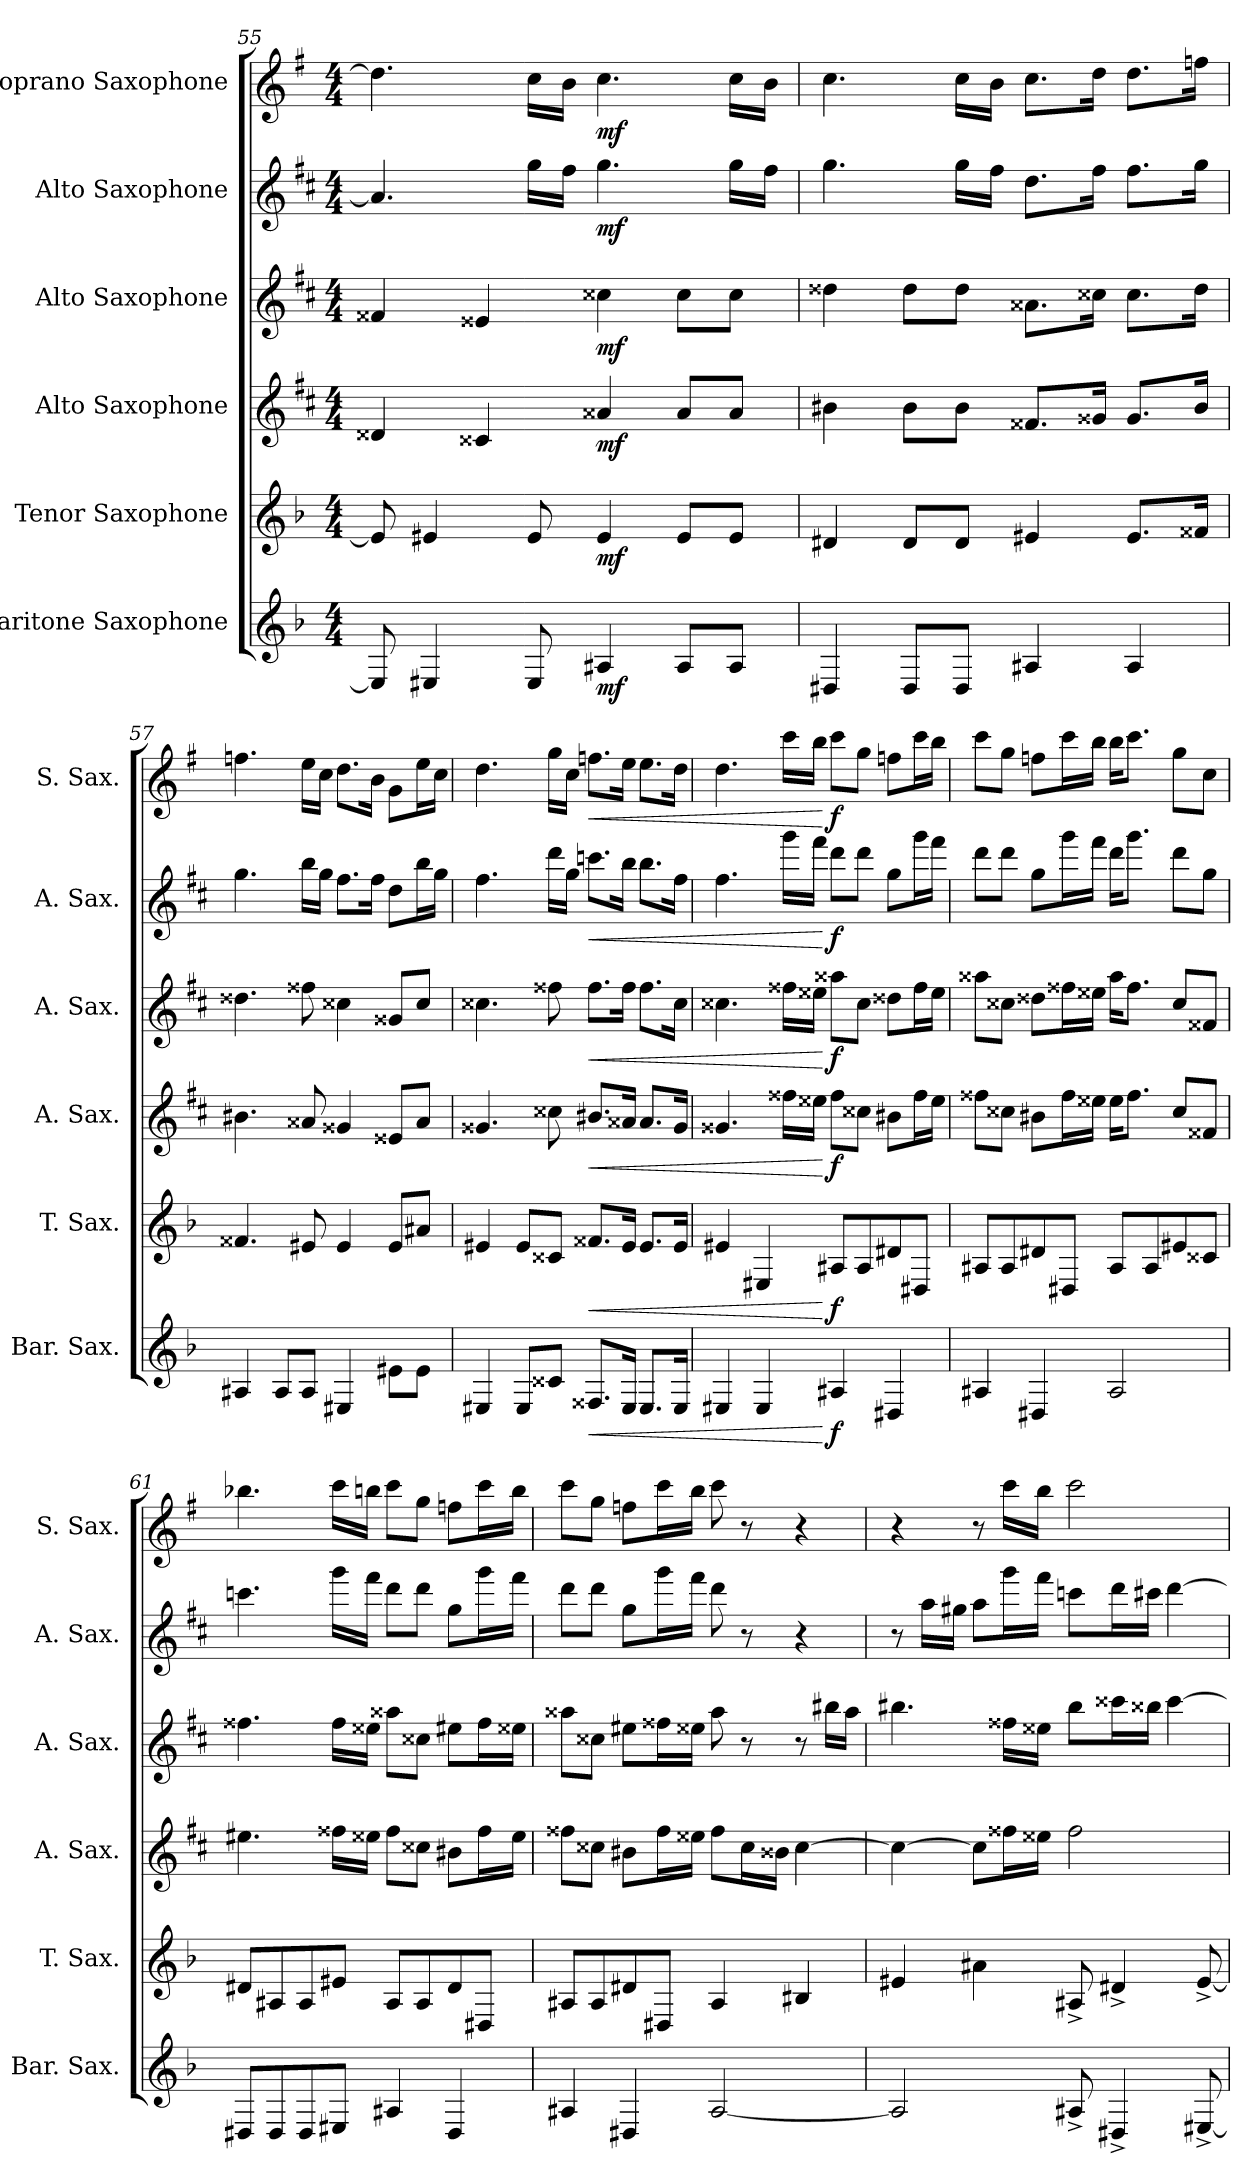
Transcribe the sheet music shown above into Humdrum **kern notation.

**kern	**dynam	**kern	**dynam	**kern	**dynam	**kern	**dynam	**kern	**dynam	**kern	**dynam
*part6	*part6	*part5	*part5	*part4	*part4	*part3	*part3	*part2	*part2	*part1	*part1
*staff6	*staff6	*staff5	*staff5	*staff4	*staff4	*staff3	*staff3	*staff2	*staff2	*staff1	*staff1
*I"Baritone Saxophone	*	*I"Tenor Saxophone	*	*I"Alto Saxophone	*	*I"Alto Saxophone	*	*I"Alto Saxophone	*	*I"Soprano Saxophone	*
*I'Bar. Sax.	*	*I'T. Sax.	*	*I'A. Sax.	*	*I'A. Sax.	*	*I'A. Sax.	*	*I'S. Sax.	*
!!LO:LB:g=z
*clefG2	*	*clefG2	*	*clefG2	*	*clefG2	*	*clefG2	*	*clefG2	*
*ITrd12c21	*	*ITrd8c14	*	*ITrd5c9	*	*ITrd5c9	*	*ITrd5c9	*	*ITrd1c2	*
*k[b-]	*	*k[b-]	*	*k[b-]	*	*k[b-]	*	*k[b-]	*	*k[b-]	*
*M4/4	*	*M4/4	*	*M4/4	*	*M4/4	*	*M4/4	*	*M4/4	*
=55	=55	=55	=55	=55	=55	=55	=55	=55	=55	=55	=55
8EE#/]	.	8E#/]	.	4F##X/	.	4A#X/	.	4.c/]	.	4.cc\]	.
4EE#X/	.	4E#X/	.	.	.	.	.	.	.	.	.
.	.	.	.	4E#X/	.	4G##X/	.	.	.	.	.
8EE#/	.	8E#/	.	.	.	.	.	16b-\LL	.	16b-\LL	.
.	.	.	.	.	.	.	.	16a\JJ	.	16a\JJ	.
!	!LO:DY:b	!	!LO:DY:b	!	!LO:DY:b	!	!LO:DY:b	!	!LO:DY:b	!	!LO:DY:b
4AA#X/	mf	4E#/	mf	4c##X/	mf	4e#X\	mf	4.b-\	mf	4.b-\	mf
8AA#/L	.	8E#/L	.	8c##/L	.	8e#\L	.	.	.	.	.
8AA#/J	.	8E#/J	.	8c##/J	.	8e#\J	.	16b-\LL	.	16b-\LL	.
.	.	.	.	.	.	.	.	16a\JJ	.	16a\JJ	.
=56	=56	=56	=56	=56	=56	=56	=56	=56	=56	=56	=56
4DD#X/	.	4D#X/	.	4d#X\	.	4f##X\	.	4.b-\	.	4.b-\	.
8DD#/L	.	8D#/L	.	8d#\L	.	8f##\L	.	.	.	.	.
8DD#/J	.	8D#/J	.	8d#\J	.	8f##\J	.	16b-\LL	.	16b-\LL	.
.	.	.	.	.	.	.	.	16a\JJ	.	16a\JJ	.
4AA#X/	.	4E#X/	.	8.A#X/L	.	8.c##X\L	.	8.f\L	.	8.b-\L	.
.	.	.	.	16B#X/Jk	.	16e#X\Jk	.	16a\Jk	.	16cc\Jk	.
4AA#/	.	8.E#/L	.	8.B#/L	.	8.e#\L	.	8.a\L	.	8.cc\L	.
.	.	16F##X/Jk	.	16d#/Jk	.	16f##\Jk	.	16b-\Jk	.	16ee-X\Jk	.
=57	=57	=57	=57	=57	=57	=57	=57	=57	=57	=57	=57
4AA#X/	.	4.F##X/	.	4.d#X\	.	4.f##X\	.	4.b-\	.	4.ee-X\	.
8AA#/L	.	.	.	.	.	.	.	.	.	.	.
8AA#/J	.	8E#X/	.	8c##X/	.	8a#X\	.	16dd\LL	.	16dd\LL	.
.	.	.	.	.	.	.	.	16b-\JJ	.	16b-\JJ	.
4EE#X/	.	4E#/	.	4B#X/	.	4e#X\	.	8.a\L	.	8.cc\L	.
.	.	.	.	.	.	.	.	16a\Jk	.	16a\Jk	.
8E#X\L	.	8E#/L	.	8G##X/L	.	8B#X/L	.	8f\L	.	8f\L	.
8E#\J	.	8A#X/J	.	8c##/J	.	8e#/J	.	16dd\L	.	16dd\L	.
.	.	.	.	.	.	.	.	16b-\JJ	.	16b-\JJ	.
!!LO:PB:g=z
=58	=58	=58	=58	=58	=58	=58	=58	=58	=58	=58	=58
4EE#X/	.	4E#X/	.	4.B#X/	.	4.e#X\	.	4.a\	.	4.cc\	.
8EE#/L	.	8E#/L	.	.	.	.	.	.	.	.	.
8C##X/J	.	8C##X/J	.	8e#X\	.	8a#X\	.	16ff\LL	.	16ff\LL	.
.	.	.	.	.	.	.	.	16b-\JJ	.	16b-\JJ	.
!	!LO:HP:b	!	!LO:HP:b	!	!LO:HP:b	!	!LO:HP:b	!	!LO:HP:b	!	!LO:HP:b
8.FF##X/L	<	8.F##X/L	<	8.d#X/L	<	8.a#\L	<	8.ee-X\L	<	8.ee-X\L	<
16EE#/Jk	.	16E#/Jk	.	16c##X/Jk	.	16a#\Jk	.	16dd\Jk	.	16dd\Jk	.
8.EE#/L	.	8.E#/L	.	8.c##/L	.	8.a#\L	.	8.dd\L	.	8.dd\L	.
16EE#/Jk	.	16E#/Jk	.	16B#/Jk	.	16e#\Jk	.	16a\Jk	.	16cc\Jk	.
=59	=59	=59	=59	=59	=59	=59	=59	=59	=59	=59	=59
4EE#X/	.	4E#X/	.	4.B#X/	.	4.e#X\	.	4.a\	.	4.cc\	.
4EE#/	.	4EE#X/	.	.	.	.	.	.	.	.	.
.	.	.	.	16a#X\LL	.	16a#X\LL	.	16bb-\LL	.	16bb-\LL	.
.	.	.	.	16g##X\JJ	.	16g##X\JJ	.	16aa\JJ	.	16aa\JJ	.
!	!LO:DY:n=1:b	!	!LO:DY:n=1:b	!	!LO:DY:n=1:b	!	!LO:DY:n=1:b	!	!LO:DY:n=1:b	!	!LO:DY:n=1:b
4AA#X/	[ f	8AA#X/L	[ f	8a#\L	[ f	8cc##X\L	[ f	8ff\L	[ f	8bb-\L	[ f
.	.	8AA#/	.	8e#X\J	.	8e#\J	.	8ff\J	.	8ff\J	.
4DD#X/	.	8D#X/	.	8d#X\L	.	8f##X\L	.	8b-\L	.	8ee-X\L	.
.	.	8DD#X/J	.	16a#\L	.	16a#\L	.	16bb-\L	.	16bb-\L	.
.	.	.	.	16g##\JJ	.	16g##\JJ	.	16aa\JJ	.	16aa\JJ	.
!!LO:LB:g=z
=60	=60	=60	=60	=60	=60	=60	=60	=60	=60	=60	=60
4AA#X/	.	8AA#X/L	.	8a#X\L	.	8cc##X\L	.	8ff\L	.	8bb-\L	.
.	.	8AA#/	.	8e#X\J	.	8e#X\J	.	8ff\J	.	8ff\J	.
4DD#X/	.	8D#X/	.	8d#X\L	.	8f##X\L	.	8b-\L	.	8ee-X\L	.
.	.	8DD#X/J	.	16a#\L	.	16a#X\L	.	16bb-\L	.	16bb-\L	.
.	.	.	.	16g##X\JJ	.	16g##X\JJ	.	16aa\JJ	.	16aa\JJ	.
2AA#/	.	8AA#/L	.	16g##\KL	.	16cc##\KL	.	16ff\KL	.	16aa\KL	.
.	.	.	.	8.a#\J	.	8.a#\J	.	8.bb-\J	.	8.bb-\J	.
.	.	8AA#/	.	.	.	.	.	.	.	.	.
.	.	8E#X/	.	8e#/L	.	8e#/L	.	8ff\L	.	8ff\L	.
.	.	8C##X/J	.	8A#X/J	.	8A#X/J	.	8b-\J	.	8b-\J	.
=61	=61	=61	=61	=61	=61	=61	=61	=61	=61	=61	=61
8DD#X/L	.	8D#X/L	.	4.g#X\	.	4.a#X\	.	4.ee-X\	.	4.aa-X\	.
8DD#/	.	8AA#X/	.	.	.	.	.	.	.	.	.
8DD#/	.	8AA#/	.	.	.	.	.	.	.	.	.
8EE#X/J	.	8E#X/J	.	16a#X\LL	.	16a#\LL	.	16bb-\LL	.	16bb-\LL	.
.	.	.	.	16g##X\JJ	.	16g##X\JJ	.	16aa\JJ	.	16aan\JJ	.
4AA#X/	.	8AA#/L	.	8a#\L	.	8cc##X\L	.	8ff\L	.	8bb-\L	.
.	.	8AA#/	.	8e#X\J	.	8e#X\J	.	8ff\J	.	8ff\J	.
4DD#/	.	8D#/	.	8d#X\L	.	8g#X\L	.	8b-\L	.	8ee-X\L	.
.	.	8DD#X/J	.	16a#\L	.	16a#\L	.	16bb-\L	.	16bb-\L	.
.	.	.	.	16g##\JJ	.	16g##X\JJ	.	16aa\JJ	.	16aa\JJ	.
!!LO:PB:g=z
=62	=62	=62	=62	=62	=62	=62	=62	=62	=62	=62	=62
4AA#X/	.	8AA#X/L	.	8a#X\L	.	8cc##X\L	.	8ff\L	.	8bb-\L	.
.	.	8AA#/	.	8e#X\J	.	8e#X\J	.	8ff\J	.	8ff\J	.
4DD#X/	.	8D#X/	.	8d#X\L	.	8g#X\L	.	8b-\L	.	8ee-X\L	.
.	.	8DD#X/J	.	16a#\L	.	16a#X\L	.	16bb-\L	.	16bb-\L	.
.	.	.	.	16g##X\JJ	.	16g##X\JJ	.	16aa\JJ	.	16aa\JJ	.
[2AA#/	.	4AA#/	.	8a#\L	.	8cc##\	.	8ff\	.	8bb-\	.
.	.	.	.	16e#\L	.	8r	.	8r	.	8r	.
.	.	.	.	16d##X\JJ	.	.	.	.	.	.	.
.	.	4BB#X/	.	[4e#\	.	8r	.	4r	.	4r	.
.	.	.	.	.	.	16dd#X\LL	.	.	.	.	.
.	.	.	.	.	.	16cc##\JJ	.	.	.	.	.
=63	=63	=63	=63	=63	=63	=63	=63	=63	=63	=63	=63
2AA#/]	.	4E#X/	.	4e#\_	.	4.dd#X\	.	8r	.	4r	.
.	.	.	.	.	.	.	.	16cc\LL	.	.	.
.	.	.	.	.	.	.	.	16bn\JJ	.	.	.
.	.	4A#X\	.	8e#\L]	.	.	.	8cc\L	.	8r	.
.	.	.	.	16a#X\L	.	16a#X\LL	.	16bb-\L	.	16bb-\LL	.
.	.	.	.	16g##X\JJ	.	16g##X\JJ	.	16aa\JJ	.	16aa\JJ	.
8AA#X^/	.	8AA#X^/	.	2a#\	.	8dd#\L	.	8ee-X\L	.	2bb-\	.
4DD#X^/	.	4D#X^/	.	.	.	16ee#X\L	.	16ff\L	.	.	.
.	.	.	.	.	.	16dd##X\JJ	.	16een\JJ	.	.	.
.	.	.	.	.	.	[4ee#\	.	[4ff\	.	.	.
[8EE#X^/	.	[8E#^/	.	.	.	.	.	.	.	.	.
=	=	=	=	=	=	=	=	=	=	=	=
*-	*-	*-	*-	*-	*-	*-	*-	*-	*-	*-	*-
